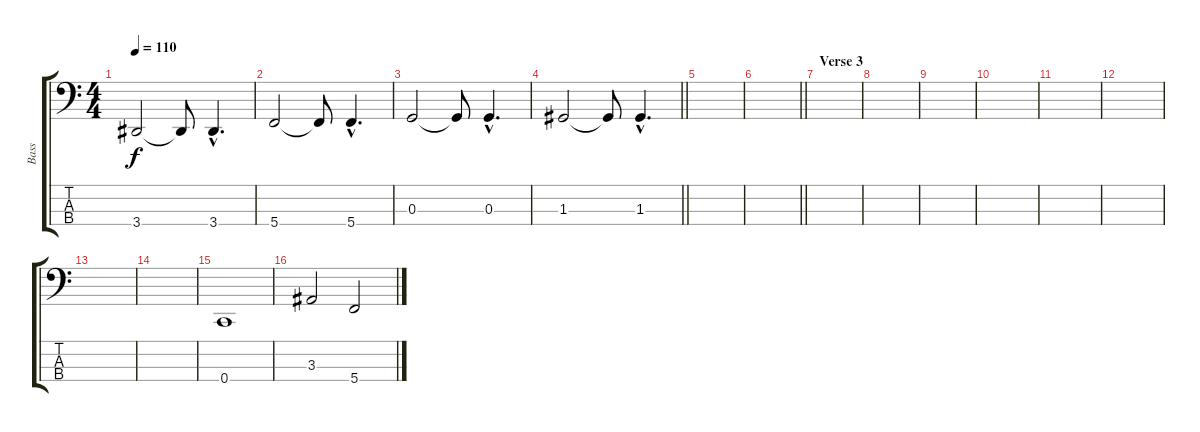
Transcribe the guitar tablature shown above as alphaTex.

\track ("Bass" "Bass") {instrument electricbassfinger}
\staff {score tabs}
\tuning (F2 C2 G1 C1) {hide}
\ts (4 4)
\tempo 110
\clef f4
\ks c
3.4.2{dy f} 3.4{t}.8 3.4{hac}.4{d} |
5.4.2 5.4{t}.8 5.4{hac}.4{d} |
0.3.2 0.3{t}.8 0.3{hac}.4{d} |
\barLineRight lightlight
1.3.2 1.3{t}.8 1.3{hac}.4{d} |
|
\barLineRight lightlight
|
\section ("" "Verse 3")
|
|
|
|
|
|
|
|
0.4.1 |
3.3.2 5.4.2
